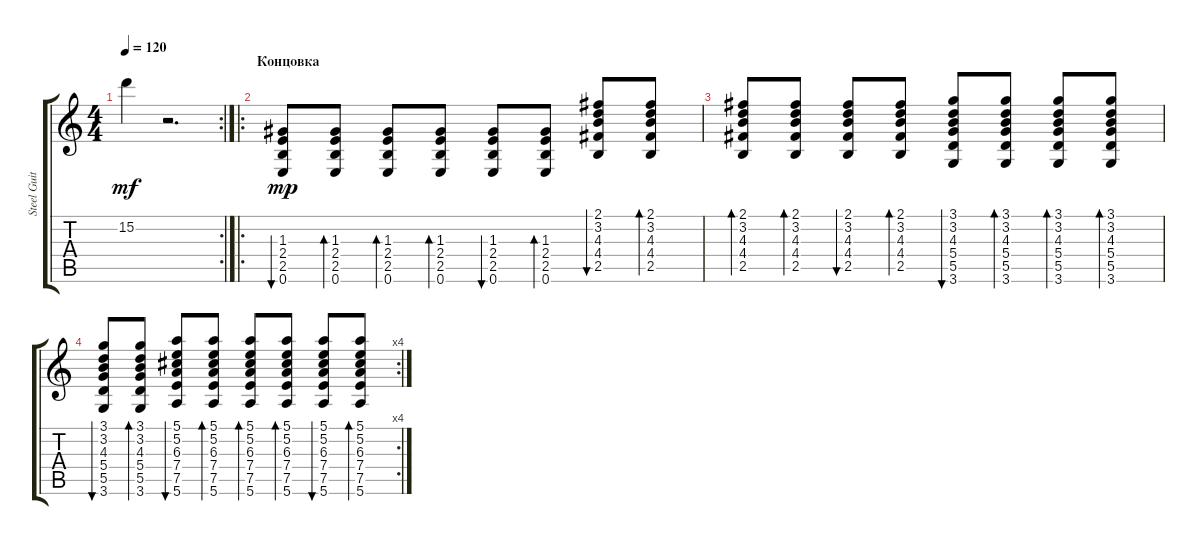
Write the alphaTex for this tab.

\track ("Steel Guitar" "Steel Guit") {instrument acousticguitarsteel}
\staff {score tabs}
\tuning (E4 B3 G3 D3 A2 E2) {hide}
\rc 2
\ts (4 4)
\tempo 120
\clef g2
\ks c
15.2.4{dy mf} r.2{d} |
\ro
\section ("" "Концовка")
(1.3 2.4 2.5 0.6).8{bu 60 dy mp} (1.3 2.4 2.5 0.6).8{bd 60} (1.3 2.4 2.5 0.6).8{bd 60} (1.3 2.4 2.5 0.6).8{bd 60} (1.3 2.4 2.5 0.6).8{bu 60} (1.3 2.4 2.5 0.6).8{bd 60} (2.1 3.2 4.3 4.4 2.5).8{bu 60} (2.1 3.2 4.3 4.4 2.5).8{bd 60} |
(2.1 3.2 4.3 4.4 2.5).8{bd 60} (2.1 3.2 4.3 4.4 2.5).8{bd 60} (2.1 3.2 4.3 4.4 2.5).8{bu 60} (2.1 3.2 4.3 4.4 2.5).8{bd 60} (3.1 3.2 4.3 5.4 5.5 3.6).8{bu 60} (3.1 3.2 4.3 5.4 5.5 3.6).8{bd 60} (3.1 3.2 4.3 5.4 5.5 3.6).8{bd 60} (3.1 3.2 4.3 5.4 5.5 3.6).8{bd 60} |
\rc 4
(3.1 3.2 4.3 5.4 5.5 3.6).8{bu 60} (3.1 3.2 4.3 5.4 5.5 3.6).8{bd 60} (5.1 5.2 6.3 7.4 7.5 5.6).8{bu 60} (5.1 5.2 6.3 7.4 7.5 5.6).8{bd 60} (5.1 5.2 6.3 7.4 7.5 5.6).8{bd 60} (5.1 5.2 6.3 7.4 7.5 5.6).8{bd 60} (5.1 5.2 6.3 7.4 7.5 5.6).8{bu 60} (5.1 5.2 6.3 7.4 7.5 5.6).8{bd 60}
